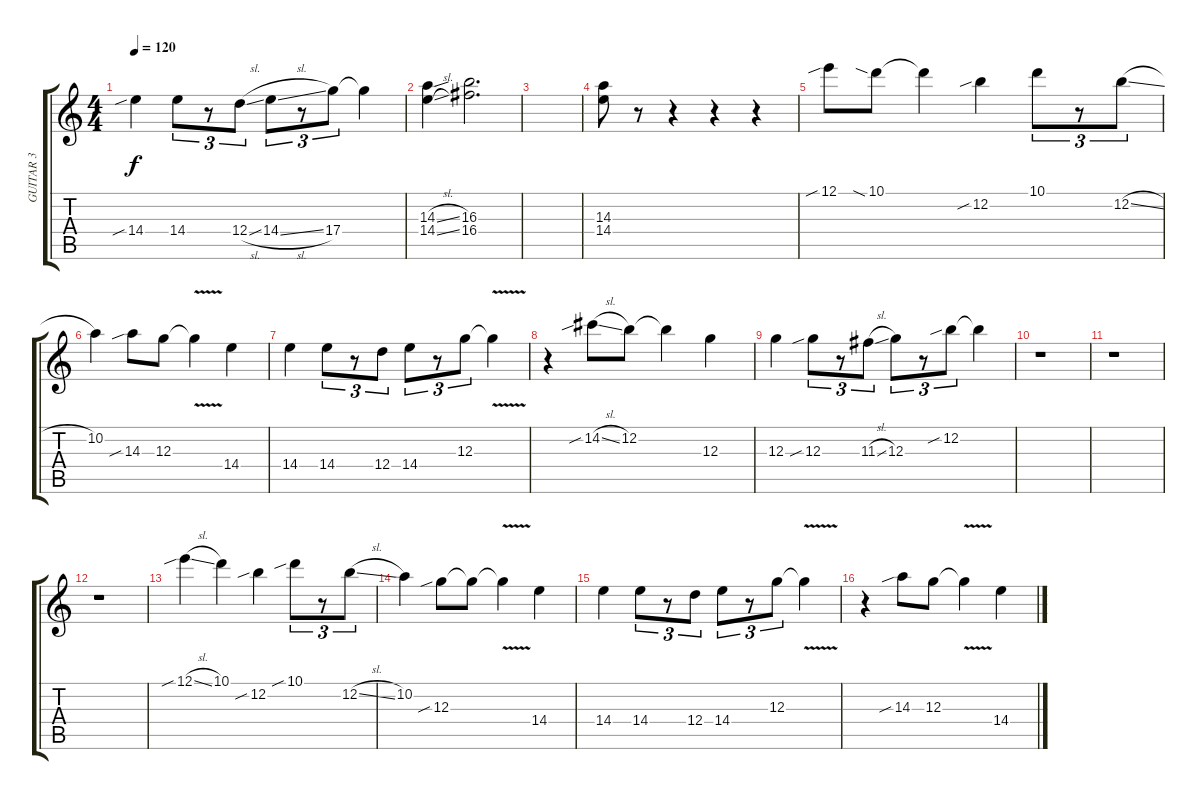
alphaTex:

\track ("GUITAR 3  SLIDE (bottleneck)" "GUITAR 3  ") {instrument acousticguitarsteel}
\staff {score tabs}
\tuning (E4 B3 G3 D3 A2 E2) {hide}
\ts (4 4)
\tempo 120
\clef g2
\ks c
14.4{sib}.4{dy f} 14.4.8{tu (3 2)} r.8{tu (3 2)} 12.4{sl}.8{tu (3 2)} 14.4{sl}.8{tu (3 2)} r.8{tu (3 2)} 17.4.8{tu (3 2)} 17.4{t}.4 |
(14.3{sl} 14.4{sl}).4 (16.3 16.4).2{d} |
|
(14.3 14.4).8 r.8 r.4 r.4 r.4 |
12.1{sib}.8 10.1{sia}.8 10.1{t}.4 12.2{sib}.4 10.1.8{tu (3 2)} r.8{tu (3 2)} 12.2{sl}.8{tu (3 2)} |
10.2.4 14.3{sib}.8 12.3.8 12.3{v t}.4 14.4.4 |
14.4.4 14.4.8{tu (3 2)} r.8{tu (3 2)} 12.4.8{tu (3 2)} 14.4.8{tu (3 2)} r.8{tu (3 2)} 12.3.8{tu (3 2)} 12.3{v t}.4 |
r.4 14.2{sib sl}.8 12.2.8 12.2{t}.4 12.3.4 |
12.3.4 12.3{sib}.8{tu (3 2)} r.8{tu (3 2)} 11.3{sl}.8{tu (3 2)} 12.3.8{tu (3 2)} r.8{tu (3 2)} 12.2{sib}.8{tu (3 2)} 12.2{t}.4 |
r.1 |
r.1 |
r.1 |
12.1{sib sl}.4 10.1.4 12.2{sib}.4 10.1{sib}.8{tu (3 2)} r.8{tu (3 2)} 12.2{sl}.8{tu (3 2)} |
10.2.4 12.3{sib}.8 12.3{t}.8 12.3{v t}.4 14.4.4 |
14.4.4 14.4.8{tu (3 2)} r.8{tu (3 2)} 12.4.8{tu (3 2)} 14.4.8{tu (3 2)} r.8{tu (3 2)} 12.3.8{tu (3 2)} 12.3{v t}.4 |
r.4 14.3{sib}.8 12.3.8 12.3{v t}.4 14.4.4
